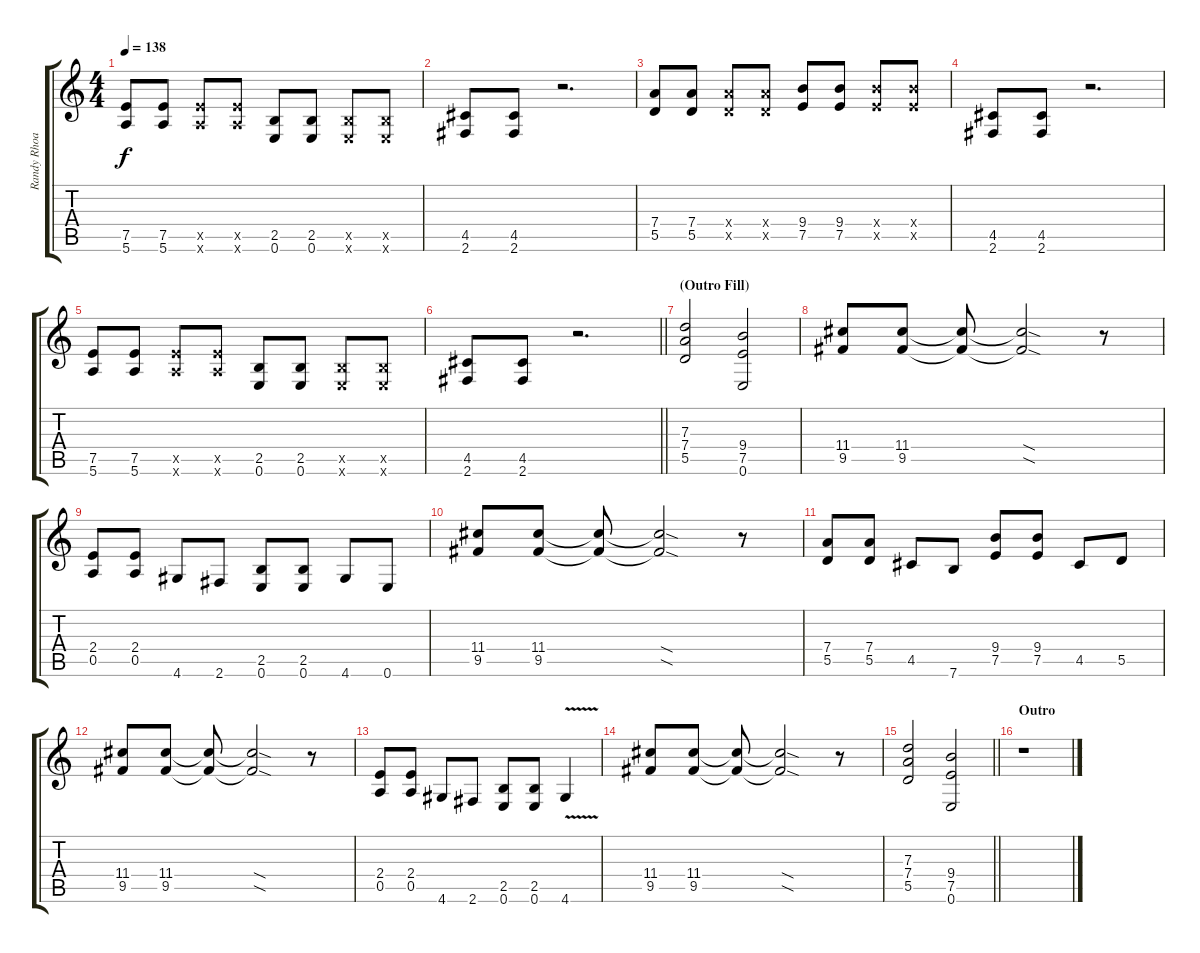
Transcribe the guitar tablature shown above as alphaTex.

\track ("Randy Rhoads" "Randy Rhoa") {instrument distortionguitar}
\staff {score tabs}
\tuning (E4 B3 G3 D3 A2 E2) {hide}
\ts (4 4)
\tempo 138
\clef g2
\ks c
(7.5 5.6).8{dy f} (7.5 5.6).8 (7.5{x} 5.6{x}).8 (7.5{x} 5.6{x}).8 (2.5 0.6).8 (2.5 0.6).8 (2.5{x} 0.6{x}).8 (2.5{x} 0.6{x}).8 |
(4.5 2.6).8 (4.5 2.6).8 r.2{d} |
(7.4 5.5).8 (7.4 5.5).8 (7.4{x} 5.5{x}).8 (7.4{x} 5.5{x}).8 (9.4 7.5).8 (9.4 7.5).8 (9.4{x} 7.5{x}).8 (9.4{x} 7.5{x}).8 |
(4.5 2.6).8 (4.5 2.6).8 r.2{d} |
(7.5 5.6).8 (7.5 5.6).8 (7.5{x} 5.6{x}).8 (7.5{x} 5.6{x}).8 (2.5 0.6).8 (2.5 0.6).8 (2.5{x} 0.6{x}).8 (2.5{x} 0.6{x}).8 |
\barLineRight lightlight
(4.5 2.6).8 (4.5 2.6).8 r.2{d} |
\section ("" "(Outro Fill)")
(7.3 7.4 5.5).2 (9.4 7.5 0.6).2 |
(11.4 9.5).8 (11.4 9.5).8 (11.4{t} 9.5{t}).8 (11.4{sod t} 9.5{sod t}).2 r.8 |
(2.4 0.5).8 (2.4 0.5).8 4.6.8 2.6.8 (2.5 0.6).8 (2.5 0.6).8 4.6.8 0.6.8 |
(11.4 9.5).8 (11.4 9.5).8 (11.4{t} 9.5{t}).8 (11.4{sod t} 9.5{sod t}).2 r.8 |
(7.4 5.5).8 (7.4 5.5).8 4.5.8 7.6.8 (9.4 7.5).8 (9.4 7.5).8 4.5.8 5.5.8 |
(11.4 9.5).8 (11.4 9.5).8 (11.4{t} 9.5{t}).8 (11.4{sod t} 9.5{sod t}).2 r.8 |
(2.4 0.5).8 (2.4 0.5).8 4.6.8 2.6.8 (2.5 0.6).8 (2.5 0.6).8 4.6{v}.4 |
(11.4 9.5).8 (11.4 9.5).8 (11.4{t} 9.5{t}).8 (11.4{sod t} 9.5{sod t}).2 r.8 |
\barLineRight lightlight
(7.3 7.4 5.5).2 (9.4 7.5 0.6).2 |
\section ("" "Outro")
r.1
